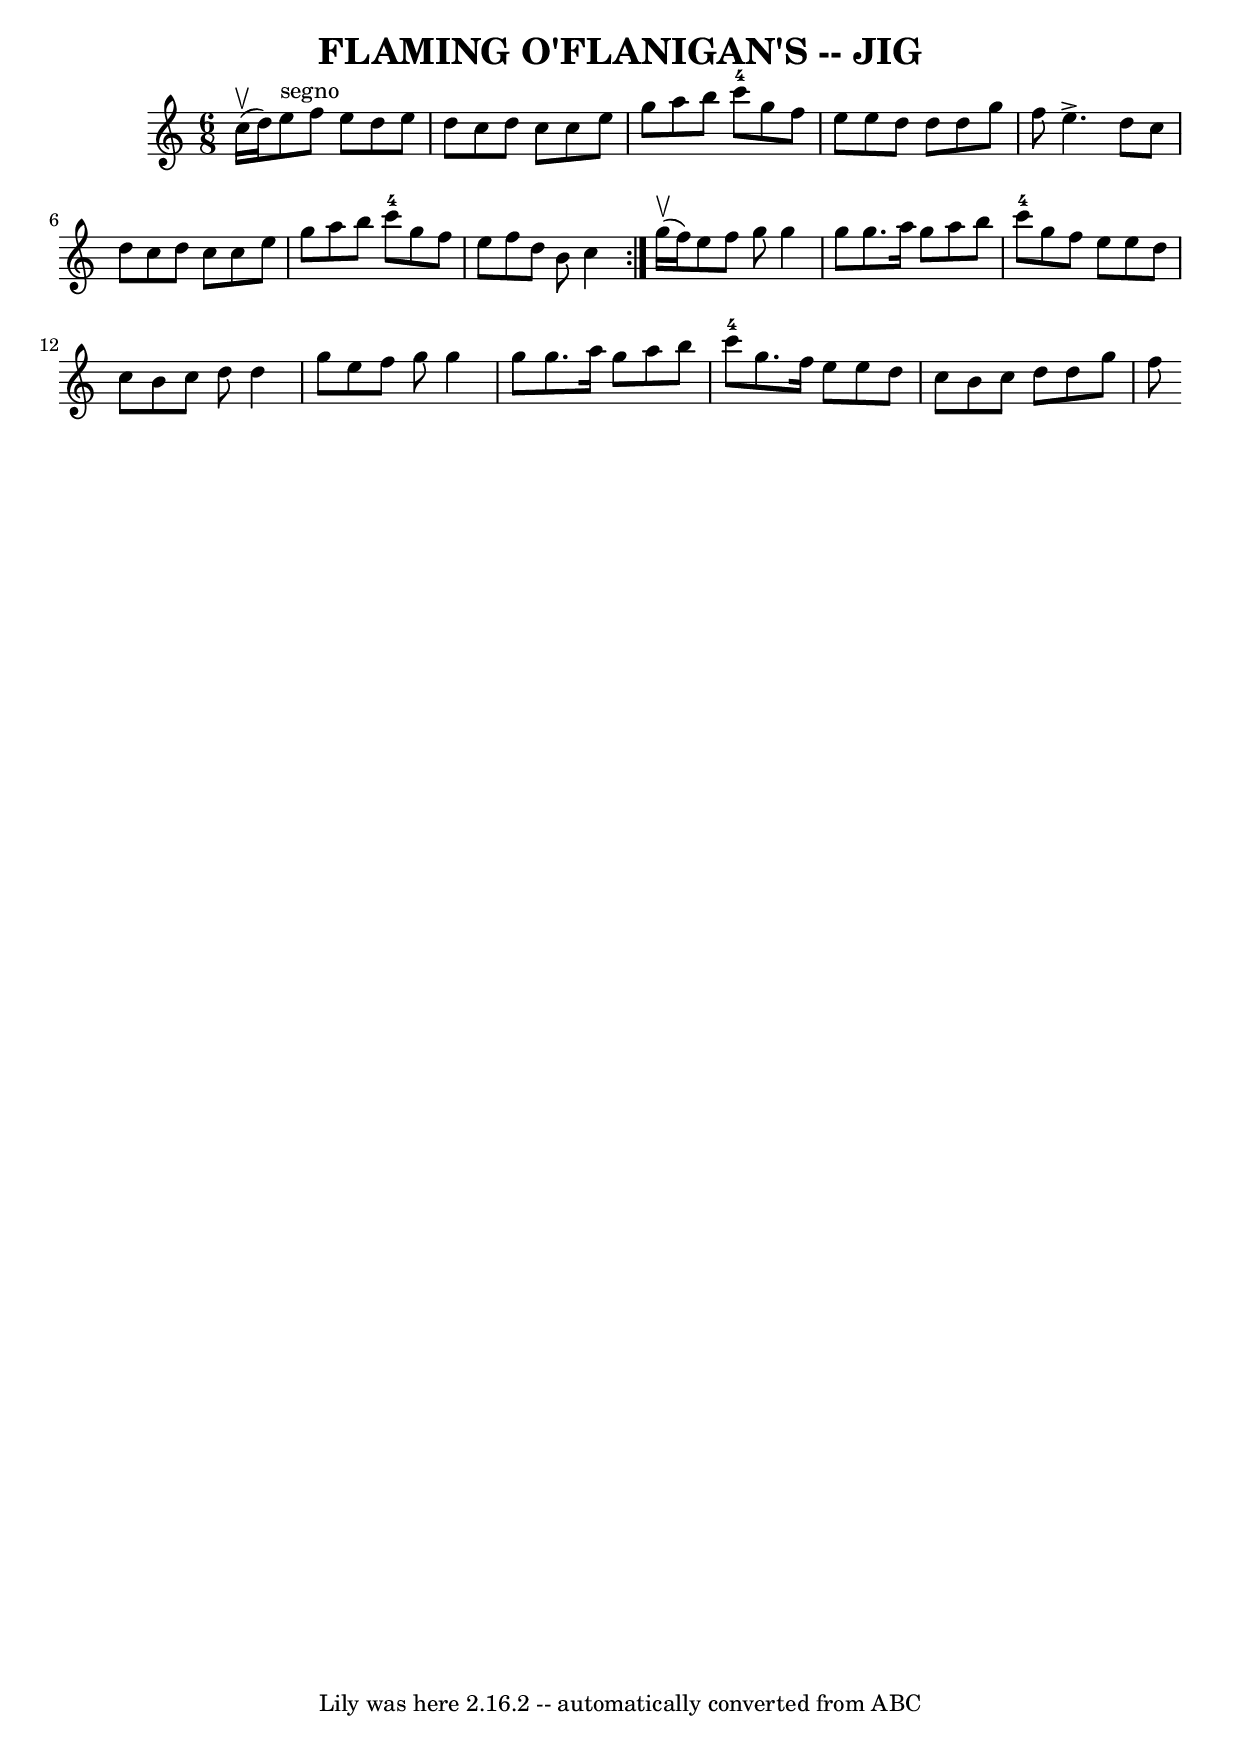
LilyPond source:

\version "2.16.2"
\include "Mammoth.ily"
\header {
  %% book = "Ryan's Mammoth Collection of Fiddle Tunes"
  crossRefNumber = "1"
  footnotes = ""
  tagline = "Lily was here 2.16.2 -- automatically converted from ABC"
  title = "FLAMING O'FLANIGAN'S -- JIG"

}
voicedefault =  {



  \repeat volta 2 {

    \time 6/8      \key c \major c''16 (^\upbow d''16)           |
    e''8^"segno" f''8 e''8 d''8 e''8 d''8    |
    c''8 d''8 c''8 c''8 e''8 g''8     |
    a''8 b''8 c'''8-4 g''8 f''8 e''8     |
    e''8 d''8 d''8 d''8 g''8 f''8         |
    e''4.^\accent d''8 c''8 d''8    |
    c''8 d''8 c''8 c''8 e''8 g''8     |
    a''8 b''8 c'''8-4 g''8 f''8 e''8     |
    f''8 d''8 b'8 c''4 } g''16 (^\upbow f''16)        |
  e''8 f''8 g''8 g''4 g''8     |
  g''8. a''16 g''8 a''8 b''8 c'''8-4   |
  g''8 f''8 e''8 e''8 d''8 c''8     |
  b'8 c''8 d''8 d''4 g''8         |
  e''8 f''8 g''8 g''4 g''8     |
  g''8. a''16 g''8 a''8 b''8 c'''8-4   |
  g''8. f''16 e''8 e''8 d''8 c''8     |
  b'8 c''8 d''8 d''8 g''8 f''8    << \bar " |."  >>   

}

\score{
  <<

    \context Staff="default"
    {
      \voicedefault 
      
    }

  >>
  \layout {
    
  }
  \midi {
  }

}
